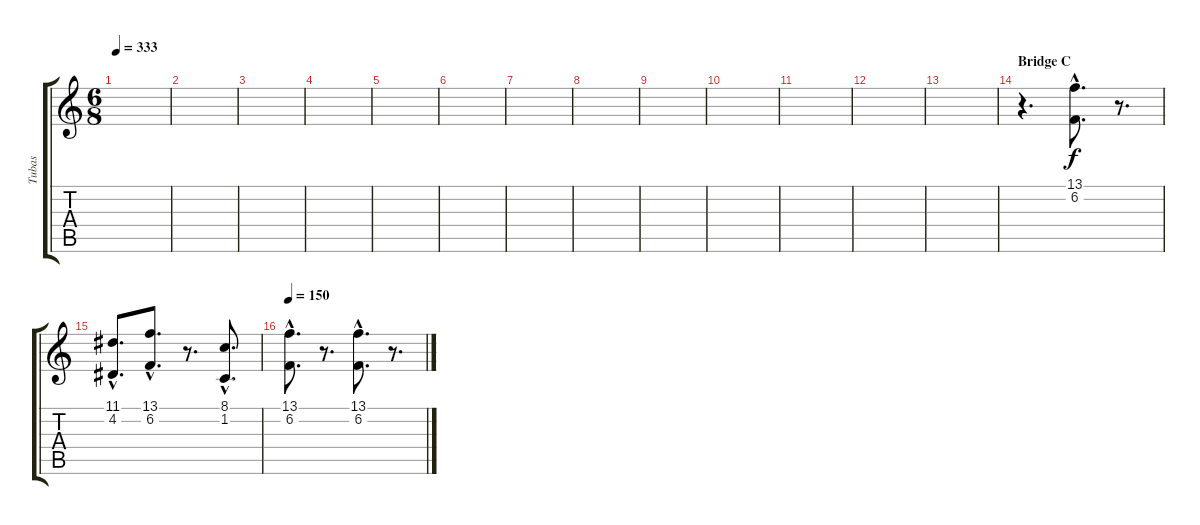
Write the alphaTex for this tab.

\track ("Tubas" "Tubas") {instrument tuba}
\staff {score tabs}
\tuning (E4 B3 G3 D3 A2 E2) {hide}
\ts (6 8)
\tempo 333
\clef g2
\ks c
|
|
|
|
|
|
|
|
|
|
|
|
|
\section ("" "Bridge C")
r.4{d} (13.1{hac} 6.2{hac}).8{d} r.8{d} |
(11.1{hac} 4.2{hac}).8{d} (13.1{hac} 6.2{hac}).8{d} r.8{d} (8.1{hac} 1.2{hac}).8{d} |
\tempo 150
(13.1{hac} 6.2{hac}).8{d} r.8{d} (13.1{hac} 6.2{hac}).8{d} r.8{d}
